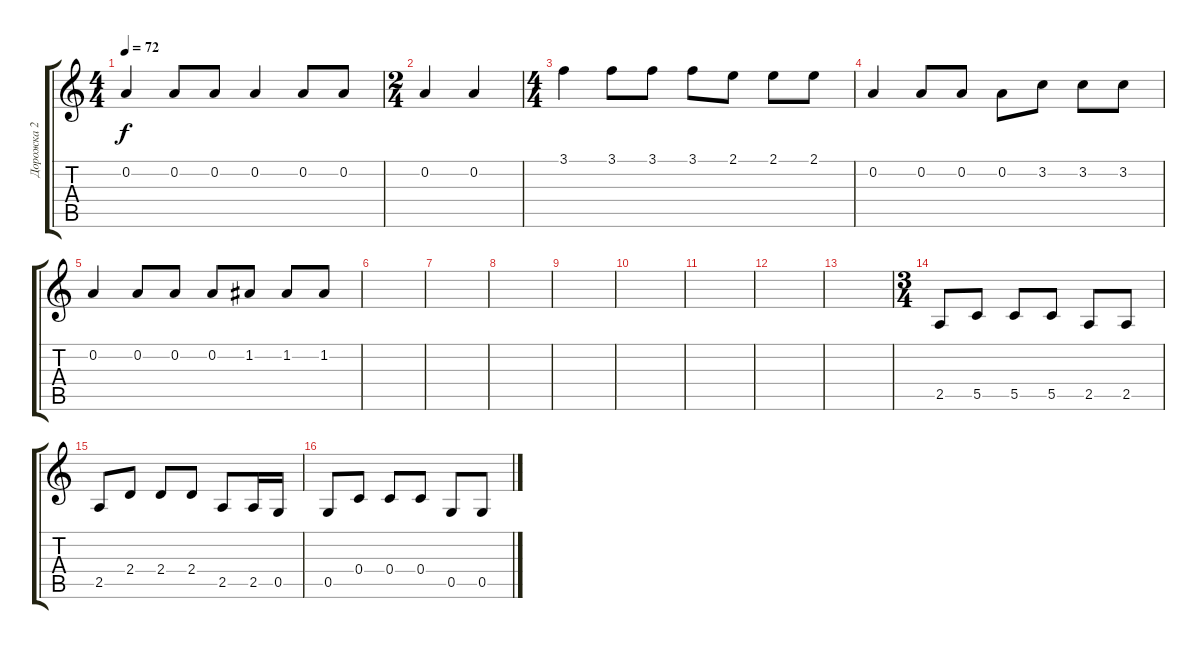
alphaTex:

\track ("Дорожка 2" "Дорожка 2") {instrument distortionguitar}
\staff {score tabs}
\tuning (D4 A3 F3 C3 G2 D2) {hide}
\ts (4 4)
\tempo 72
\clef g2
\ks c
0.2.4{dy f} 0.2.8 0.2.8 0.2.4 0.2.8 0.2.8 |
\ts (2 4)
0.2.4 0.2.4 |
\ts (4 4)
3.1.4 3.1.8 3.1.8 3.1.8 2.1.8 2.1.8 2.1.8 |
0.2.4 0.2.8 0.2.8 0.2.8 3.2.8 3.2.8 3.2.8 |
0.2.4 0.2.8 0.2.8 0.2.8 1.2.8 1.2.8 1.2.8 |
|
|
|
|
|
|
|
|
\ts (3 4)
2.5.8 5.5.8 5.5.8 5.5.8 2.5.8 2.5.8 |
2.5.8 2.4.8 2.4.8 2.4.8 2.5.8 2.5.16 0.5.16 |
0.5.8 0.4.8 0.4.8 0.4.8 0.5.8 0.5.8
